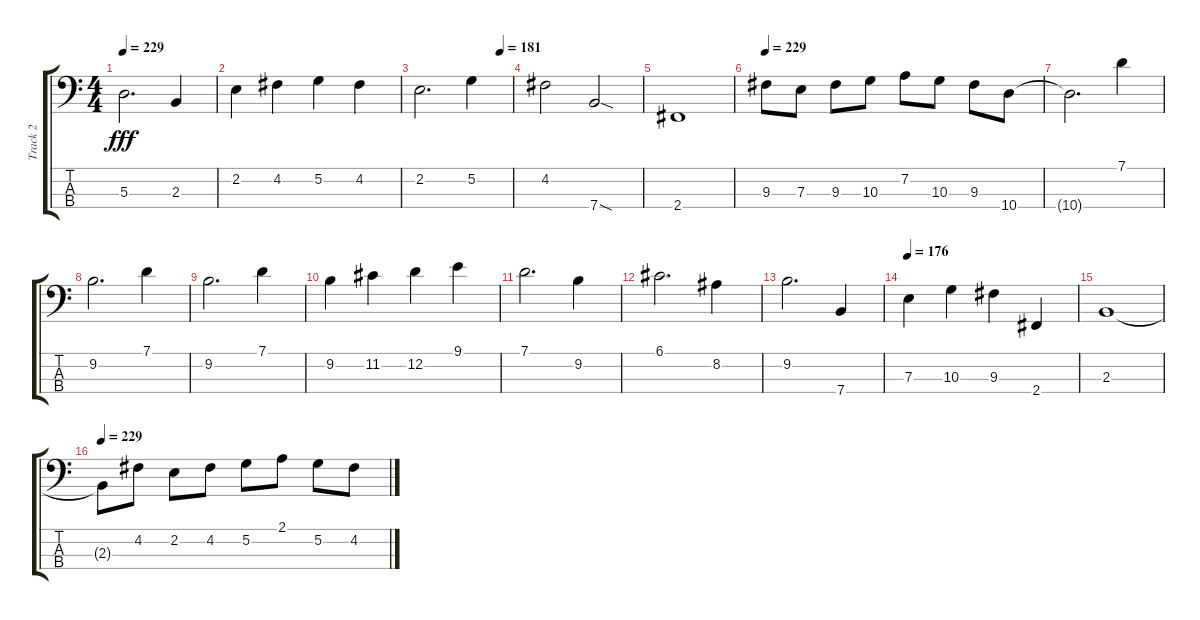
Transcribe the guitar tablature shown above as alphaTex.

\track ("Track 2" "Track 2") {instrument electricbasspick}
\staff {score tabs}
\tuning (G2 D2 A1 E1) {hide}
\ts (4 4)
\tempo 229
\clef f4
\ks c
5.3.2{d dy fff} 2.3.4 |
2.2.4 4.2.4 5.2.4 4.2.4 |
\tempo (181 0.875)
2.2.2{d} 5.2.4 |
4.2.2 7.4{sod}.2 |
2.4.1 |
\tempo 229
9.3.8 7.3.8 9.3.8 10.3.8 7.2.8 10.3.8 9.3.8 10.4.8 |
10.4{t}.2{d} 7.1.4 |
9.2.2{d} 7.1.4 |
9.2.2{d} 7.1.4 |
9.2.4 11.2.4 12.2.4 9.1.4 |
7.1.2{d} 9.2.4 |
6.1.2{d} 8.2.4 |
9.2.2{d} 7.4.4 |
\tempo 176
7.3.4 10.3.4 9.3.4 2.4.4 |
2.3.1 |
\tempo 229
2.3{t}.8 4.2.8 2.2.8 4.2.8 5.2.8 2.1.8 5.2.8 4.2.8
